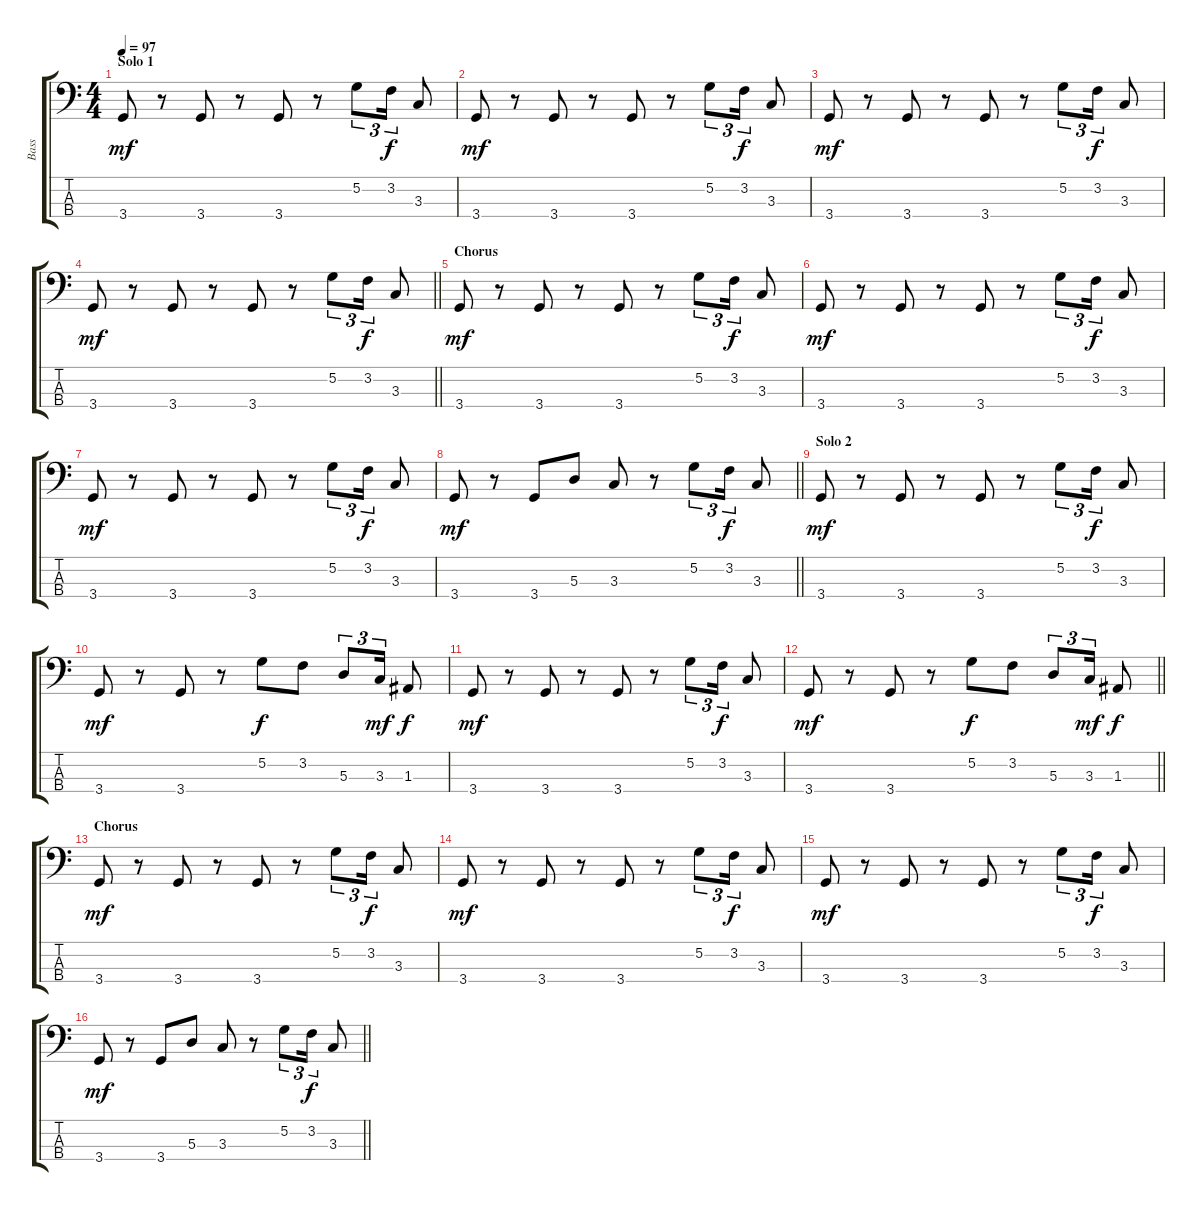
\track ("Bass" "Bass") {instrument electricbassfinger}
\staff {score tabs}
\tuning (G2 D2 A1 E1) {hide}
\ts (4 4)
\section ("" "Solo 1")
\tempo 97
\clef f4
\ks c
3.4.8{dy mf} r.8 3.4.8 r.8 3.4.8 r.8 5.2.8{tu (3 2)} 3.2.16{tu (3 2) dy f} 3.3.8 |
3.4.8{dy mf} r.8 3.4.8 r.8 3.4.8 r.8 5.2.8{tu (3 2)} 3.2.16{tu (3 2) dy f} 3.3.8 |
3.4.8{dy mf} r.8 3.4.8 r.8 3.4.8 r.8 5.2.8{tu (3 2)} 3.2.16{tu (3 2) dy f} 3.3.8 |
\barLineRight lightlight
3.4.8{dy mf} r.8 3.4.8 r.8 3.4.8 r.8 5.2.8{tu (3 2)} 3.2.16{tu (3 2) dy f} 3.3.8 |
\section ("" "Chorus")
3.4.8{dy mf} r.8 3.4.8 r.8 3.4.8 r.8 5.2.8{tu (3 2)} 3.2.16{tu (3 2) dy f} 3.3.8 |
3.4.8{dy mf} r.8 3.4.8 r.8 3.4.8 r.8 5.2.8{tu (3 2)} 3.2.16{tu (3 2) dy f} 3.3.8 |
3.4.8{dy mf} r.8 3.4.8 r.8 3.4.8 r.8 5.2.8{tu (3 2)} 3.2.16{tu (3 2) dy f} 3.3.8 |
\barLineRight lightlight
3.4.8{dy mf} r.8 3.4.8 5.3.8 3.3.8 r.8 5.2.8{tu (3 2)} 3.2.16{tu (3 2) dy f} 3.3.8 |
\section ("" "Solo 2")
3.4.8{dy mf} r.8 3.4.8 r.8 3.4.8 r.8 5.2.8{tu (3 2)} 3.2.16{tu (3 2) dy f} 3.3.8 |
3.4.8{dy mf} r.8 3.4.8 r.8 5.2.8{dy f} 3.2.8 5.3.8{tu (3 2)} 3.3.16{tu (3 2) dy mf} 1.3.8{dy f} |
3.4.8{dy mf} r.8 3.4.8 r.8 3.4.8 r.8 5.2.8{tu (3 2)} 3.2.16{tu (3 2) dy f} 3.3.8 |
\barLineRight lightlight
3.4.8{dy mf} r.8 3.4.8 r.8 5.2.8{dy f} 3.2.8 5.3.8{tu (3 2)} 3.3.16{tu (3 2) dy mf} 1.3.8{dy f} |
\section ("" "Chorus")
3.4.8{dy mf} r.8 3.4.8 r.8 3.4.8 r.8 5.2.8{tu (3 2)} 3.2.16{tu (3 2) dy f} 3.3.8 |
3.4.8{dy mf} r.8 3.4.8 r.8 3.4.8 r.8 5.2.8{tu (3 2)} 3.2.16{tu (3 2) dy f} 3.3.8 |
3.4.8{dy mf} r.8 3.4.8 r.8 3.4.8 r.8 5.2.8{tu (3 2)} 3.2.16{tu (3 2) dy f} 3.3.8 |
\barLineRight lightlight
3.4.8{dy mf} r.8 3.4.8 5.3.8 3.3.8 r.8 5.2.8{tu (3 2)} 3.2.16{tu (3 2) dy f} 3.3.8
